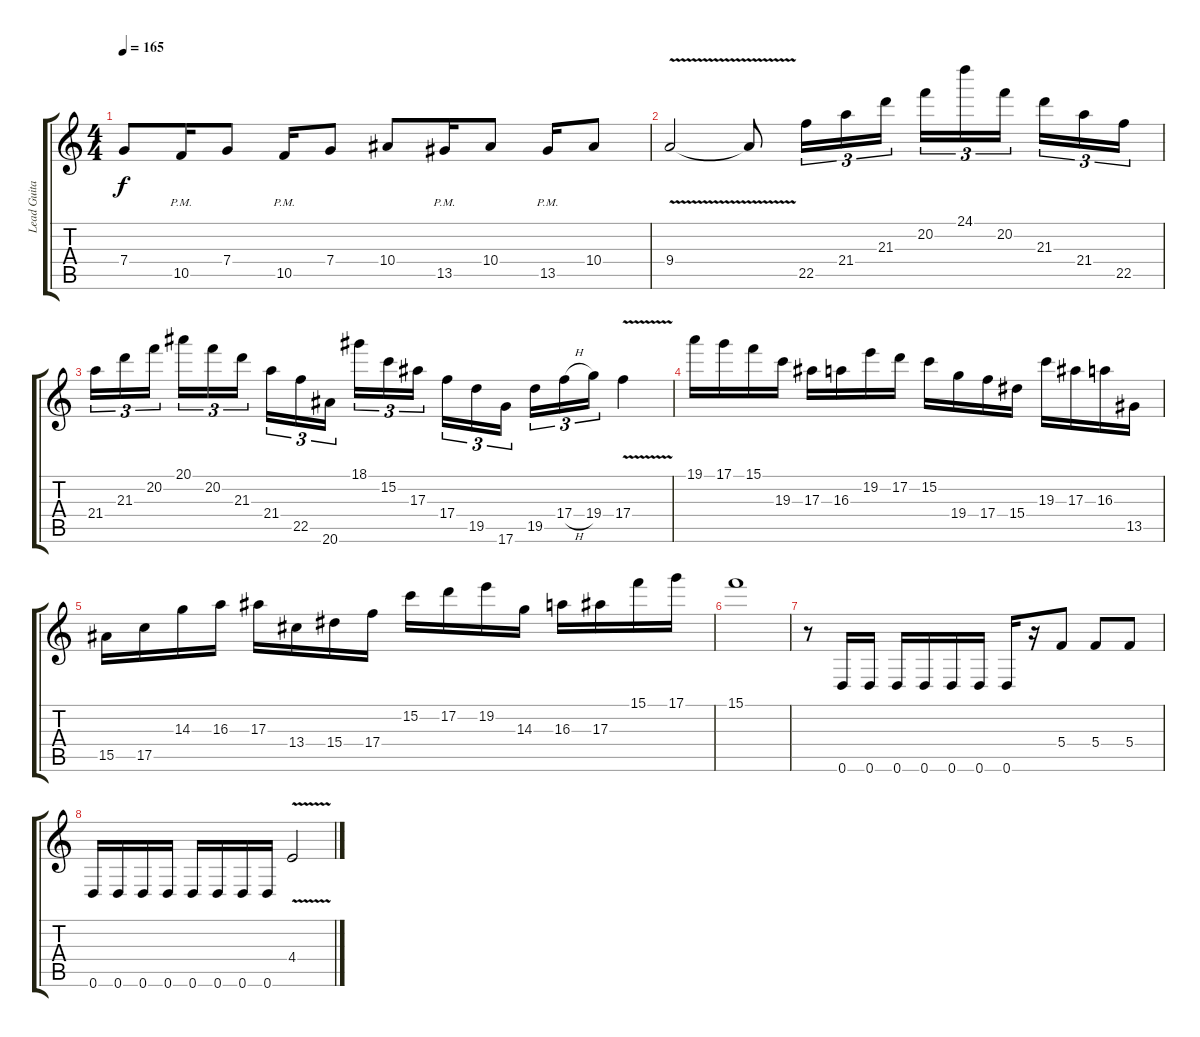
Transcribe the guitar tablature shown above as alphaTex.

\track ("Lead Guitar" "Lead Guita") {instrument distortionguitar}
\staff {score tabs}
\tuning (D4 A3 F3 C3 G2 D2) {hide}
\ts (4 4)
\tempo 165
\clef g2
\ks c
7.4.8{dy f} 10.5{pm}.16 7.4.8 10.5{pm}.16 7.4.8 10.4.8 13.5{pm}.16 10.4.8 13.5{pm}.16 10.4.8 |
9.4{v}.2 9.4{v t}.8 22.5.16{tu (3 2)} 21.4.16{tu (3 2)} 21.3.16{tu (3 2)} 20.2.16{tu (3 2)} 24.1.16{tu (3 2)} 20.2.16{tu (3 2)} 21.3.16{tu (3 2)} 21.4.16{tu (3 2)} 22.5.16{tu (3 2)} |
21.4.16{tu (3 2)} 21.3.16{tu (3 2)} 20.2.16{tu (3 2)} 20.1.16{tu (3 2)} 20.2.16{tu (3 2)} 21.3.16{tu (3 2)} 21.4.16{tu (3 2)} 22.5.16{tu (3 2)} 20.6.16{tu (3 2)} 18.1.16{tu (3 2)} 15.2.16{tu (3 2)} 17.3.16{tu (3 2)} 17.4.16{tu (3 2)} 19.5.16{tu (3 2)} 17.6.16{tu (3 2)} 19.5.16{tu (3 2)} 17.4{h}.16{tu (3 2)} 19.4.16{tu (3 2)} 17.4{v}.4 |
19.1.16 17.1.16 15.1.16 19.3.16 17.3.16 16.3.16 19.2.16 17.2.16 15.2.16 19.4.16 17.4.16 15.4.16 19.3.16 17.3.16 16.3.16 13.5.16 |
15.5.16 17.5.16 14.3.16 16.3.16 17.3.16 13.4.16 15.4.16 17.4.16 15.2.16 17.2.16 19.2.16 14.3.16 16.3.16 17.3.16 15.1.16 17.1.16 |
15.1.1 |
r.8 0.6.16 0.6.16 0.6.16 0.6.16 0.6.16 0.6.16 0.6.16 r.16 5.4.8 5.4.8 5.4.8 |
0.6.16 0.6.16 0.6.16 0.6.16 0.6.16 0.6.16 0.6.16 0.6.16 4.4{v}.2
